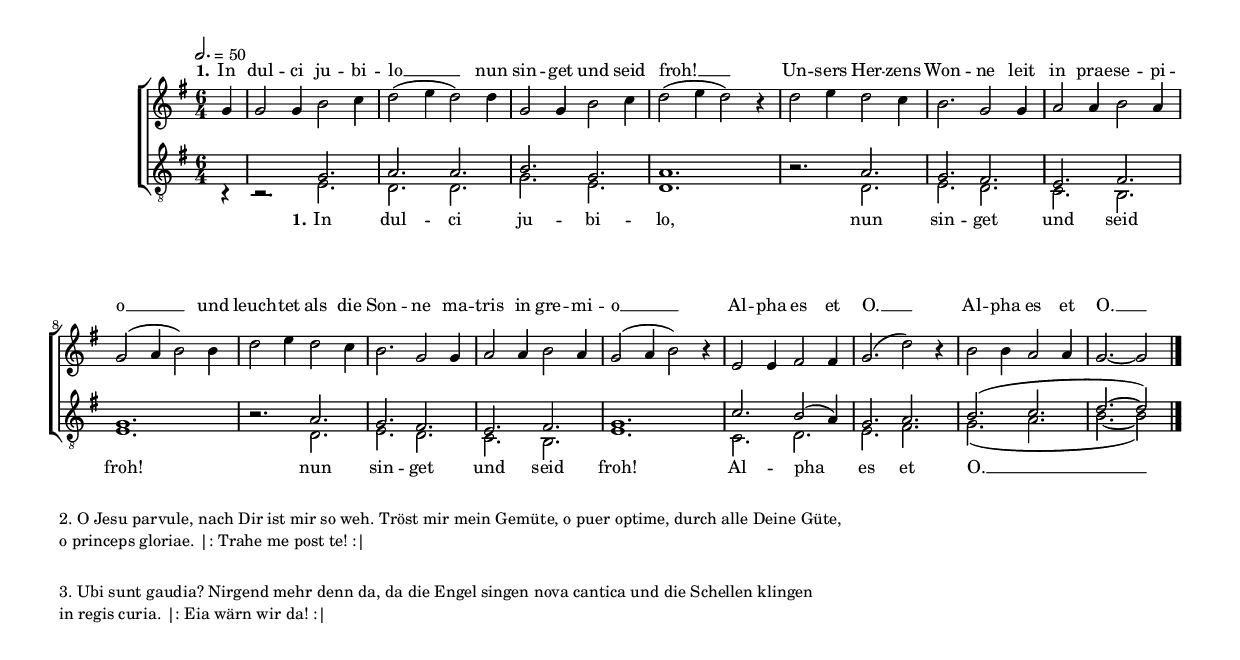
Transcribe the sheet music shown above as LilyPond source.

\version "2.24.3"
\include "global.ly"

\paper {
  system-system-spacing =
    #'((basic-distance . 25) 
       (minimum-distance . 15)
       (padding . 4)
       (stretchability . 60)) % defaults: 12, 8, 1, 60
}

KeyandTime = {
  \time 6/4
  %Tonart
  \key g \major
  \tempo 2. = 50
}

Melodie = \relative c'' {
  \set Staff.midiInstrument = #"choir aahs"
  \partial 4
  g4 g2 g4 h2 c4 d2( e4 d2) d4 g,2 g4 h2 c4 d2( e4 d2) h4\rest
  d2 e4 d2 c4 h2. g2 g4 a2 a4 h2 a4 g2( a4 h2) h4 d2 e4 d2 c4 h2. g2 g4 a2 a4 h2 a4 g2( a4 h2) h4\rest
  e,2 e4 fis2 fis4 g2.( d'2) h4\rest h2 h4 a2 a4 g2.~ g2
  \bar "|."
}

BassEins = \relative c {
  \voiceThree
  \set Staff.midiInstrument = #"choir aahs"

  \partial 4
  h4\rest h2.\rest g'2. a a h g a1. h2.\rest
  a g fis e fis g1. h2.\rest
  a g fis e fis g1.
  c2. h2( a4) g2. a h( c d~ d2)
  \bar "|." 
}

BassZwei = \relative c {
  \voiceFour
  \partial 4
  s4 s2. e d d g e d1. s2. 
  d e d c h e1. s2.
  d e d c h e1.
  c2. d e fis g( a h~ h2)
}

ersteStrophe = \lyricmode {
  \set stanza = "1."
  In dul -- ci ju -- bi -- lo __
  nun sin -- get und seid froh! __
  Un -- sers Her -- zens Won -- ne leit in prae -- se -- pi -- o __
  und leuch -- tet als die Son -- ne ma -- tris in gre -- mi -- o __
  Al -- pha es et O. __
  Al -- pha es et O. __
}

bassErsteStrophe = \lyricmode {
  \set stanza = "1."
  In dul -- ci ju -- bi -- lo,
  nun sin -- get und seid froh!
  nun sin -- get und seid froh!
  Al -- pha es et O. __
}


zweiteStrophe = "2. O Jesu parvule, nach Dir ist mir so weh. Tröst mir mein Gemüte, o puer optime, durch alle Deine Güte,

o princeps gloriae. |: Trahe me post te! :|"


dritteStrophe = "3. Ubi sunt gaudia? Nirgend mehr denn da, da die Engel singen nova cantica und die Schellen klingen

in regis curia. |: Eia wärn wir da! :|"

\bookpart {
  \score {

    \new ChoirStaff <<
      \new Staff = "firstStaff"
      <<
        \new Voice = "Melodie" {
          \KeyandTime
          \Melodie
        }
        \new Lyrics = "Text" \with { alignAboveContext = "firstStaff" } {
          \lyricsto "Melodie" { \ersteStrophe }
        }
      >>
      \new Staff = "secondStaff"
      <<
        \clef "treble_8"
        \new Voice = "BassEins" {
          \KeyandTime
          \BassEins
        }
        \new Lyrics = "TextBass" \with { alignBelowContext = "secondStaff"} {
          \lyricsto "BassEins" { \bassErsteStrophe }
        }
        \new Voice = "BassZwei" {
          \BassZwei
        }
      >>
    >>
    \layout{}
    \midi {}
  }
  \markup { 
    \vspace #2
    \wordwrap-string \zweiteStrophe
  }
  \markup {
    \vspace #2
    \wordwrap-string \dritteStrophe
  }
}  